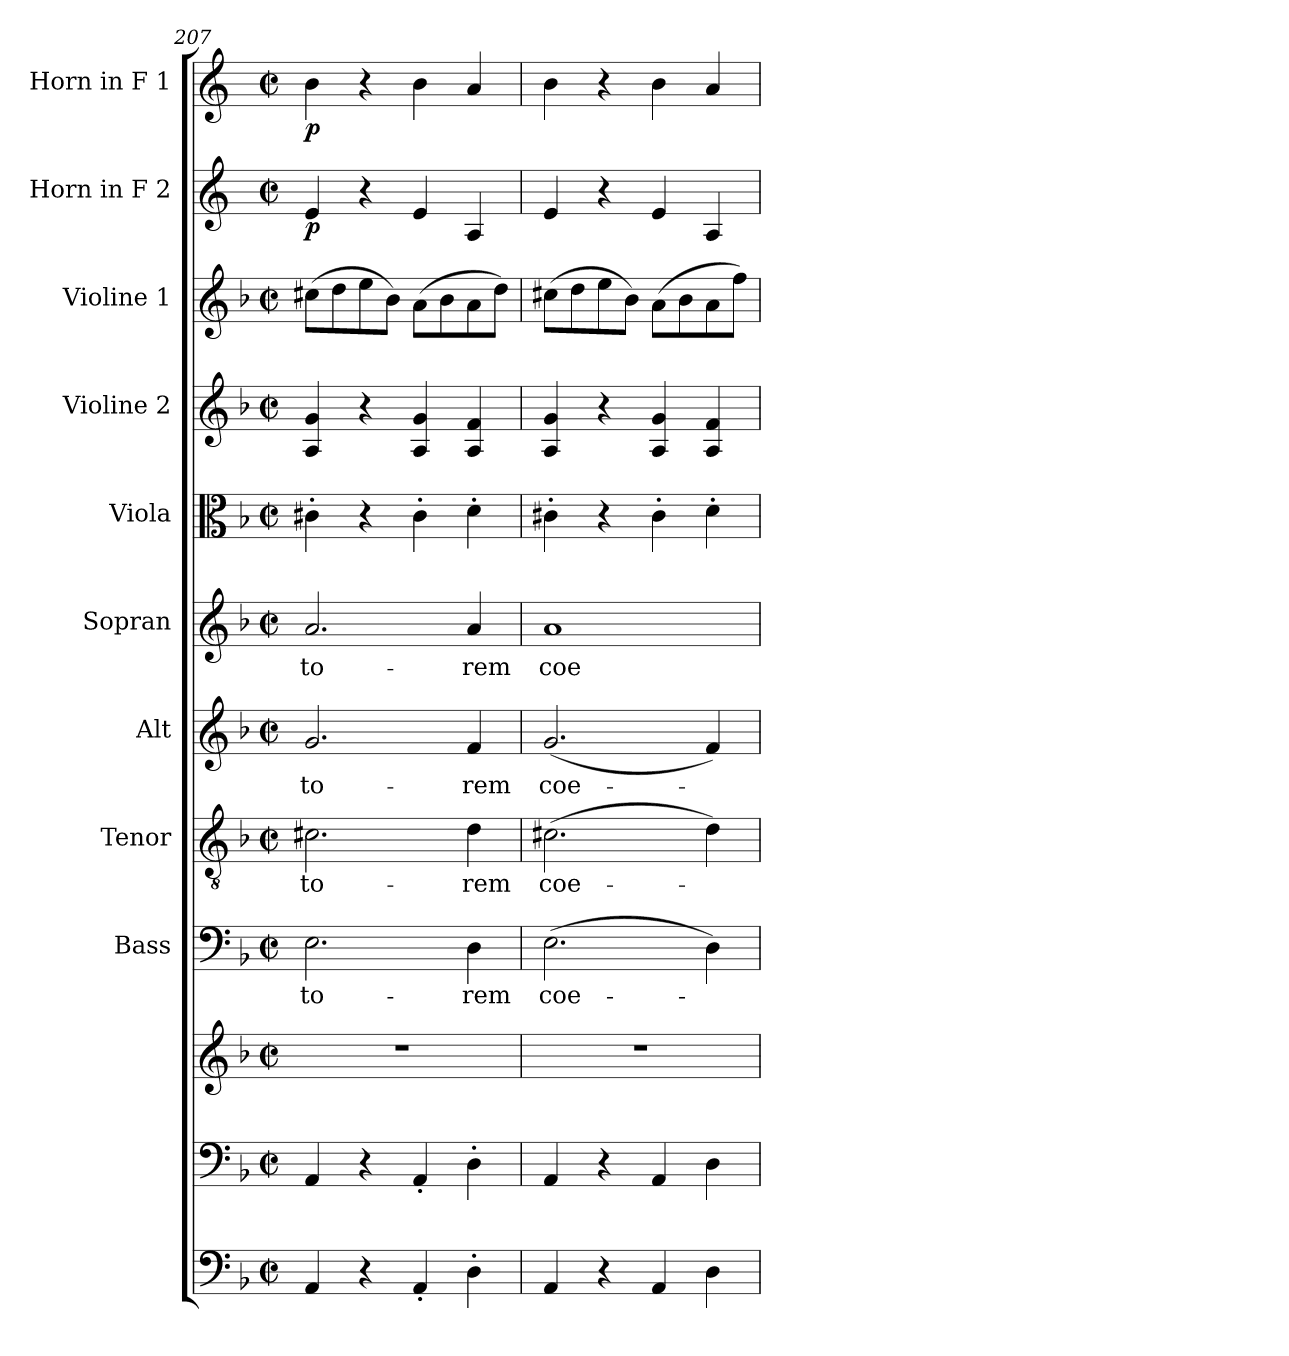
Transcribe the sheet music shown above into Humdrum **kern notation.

**kern	**kern	**kern	**kern	**text	**kern	**text	**kern	**text	**kern	**text	**kern	**kern	**kern	**kern	**dynam	**kern	**dynam
*part11	*part10	*part10	*part9	*part9	*part8	*part8	*part7	*part7	*part6	*part6	*part5	*part4	*part3	*part2	*part2	*part1	*part1
*staff12	*staff11	*staff10	*staff9	*staff9	*staff8	*staff8	*staff7	*staff7	*staff6	*staff6	*staff5	*staff4	*staff3	*staff2	*staff2	*staff1	*staff1
*	*	*	*I"Bass	*	*I"Tenor	*	*I"Alt	*	*I"Sopran	*	*I"Viola	*I"Violine 2	*I"Violine 1	*I"Horn in F 2	*	*I"Horn in F 1	*
*	*	*	*I'B.	*	*I'T.	*	*I'A.	*	*I'S.	*	*I'Vla.	*I'Vl. 2	*I'Vl. 1	*	*	*	*
*clefF4	*clefF4	*clefG2	*clefF4	*	*clefGv2	*	*clefG2	*	*clefG2	*	*clefC3	*clefG2	*clefG2	*clefG2	*	*clefG2	*
*ITrd7c12	*	*	*	*	*	*	*	*	*	*	*	*	*	*ITrd4c7	*	*ITrd4c7	*
*k[b-]	*k[b-]	*k[b-]	*k[b-]	*	*k[b-]	*	*k[b-]	*	*k[b-]	*	*k[b-]	*k[b-]	*k[b-]	*k[b-]	*	*k[b-]	*
*F:	*F:	*F:	*F:	*	*F:	*	*F:	*	*F:	*	*F:	*F:	*F:	*F:	*	*F:	*
*M2/2	*M2/2	*M2/2	*M2/2	*	*M2/2	*	*M2/2	*	*M2/2	*	*M2/2	*M2/2	*M2/2	*M2/2	*	*M2/2	*
*met(c|)	*met(c|)	*met(c|)	*met(c|)	*	*met(c|)	*	*met(c|)	*	*met(c|)	*	*met(c|)	*met(c|)	*met(c|)	*met(c|)	*	*met(c|)	*
=207	=207	=207	=207	=207	=207	=207	=207	=207	=207	=207	=207	=207	=207	=207	=207	=207	=207
!	!	!	!	!LO:LY:b	!	!LO:LY:b	!	!LO:LY:b	!	!LO:LY:b	!	!	!	!	!LO:DY:b	!	!LO:DY:b
4AAA/	4AA/	1r	2.E\	-to-	2.c#X\	-to-	2.g/	-to-	2.a/	-to-	4c#X'>\	4A/ 4g/	(>8cc#X\L	4A/	p	4e\	p
.	.	.	.	.	.	.	.	.	.	.	.	.	8dd\	.	.	.	.
4r	4r	.	.	.	.	.	.	.	.	.	4r	4r	8ee\	4r	.	4r	.
.	.	.	.	.	.	.	.	.	.	.	.	.	8b-\J)	.	.	.	.
4AAA'</	4AA'</	.	.	.	.	.	.	.	.	.	4c#'>\	4A/ 4g/	(>8a\L	4A/	.	4e\	.
.	.	.	.	.	.	.	.	.	.	.	.	.	8b-\	.	.	.	.
!	!	!	!	!LO:LY:b	!	!LO:LY:b	!	!LO:LY:b	!	!LO:LY:b	!	!	!	!	!	!	!
4DD'>\	4D'>\	.	4D\	-rem	4d\	-rem	4f/	-rem	4a/	-rem	4d'>\	4A/ 4f/	8a\	4D/	.	4d/	.
.	.	.	.	.	.	.	.	.	.	.	.	.	8dd\J)	.	.	.	.
=208	=208	=208	=208	=208	=208	=208	=208	=208	=208	=208	=208	=208	=208	=208	=208	=208	=208
!	!	!	!	!LO:LY:b	!	!LO:LY:b	!	!LO:LY:b	!	!LO:LY:b	!	!	!	!	!	!	!
4AAA/	4AA/	1r	(>2.E\	coe-	(>2.c#X\	coe-	(<2.g/	coe-	1a	coe-	4c#X'>\	4A/ 4g/	(>8cc#X\L	4A/	.	4e\	.
.	.	.	.	.	.	.	.	.	.	.	.	.	8dd\	.	.	.	.
4r	4r	.	.	.	.	.	.	.	.	.	4r	4r	8ee\	4r	.	4r	.
.	.	.	.	.	.	.	.	.	.	.	.	.	8b-\J)	.	.	.	.
4AAA/	4AA/	.	.	.	.	.	.	.	.	.	4c#'>\	4A/ 4g/	(>8a\L	4A/	.	4e\	.
.	.	.	.	.	.	.	.	.	.	.	.	.	8b-\	.	.	.	.
4DD\	4D\	.	4D\)	.	4d\)	.	4f/)	.	.	.	4d'>\	4A/ 4f/	8a\	4D/	.	4d/	.
.	.	.	.	.	.	.	.	.	.	.	.	.	8ff\J)	.	.	.	.
=	=	=	=	=	=	=	=	=	=	=	=	=	=	=	=	=	=
*-	*-	*-	*-	*-	*-	*-	*-	*-	*-	*-	*-	*-	*-	*-	*-	*-	*-
